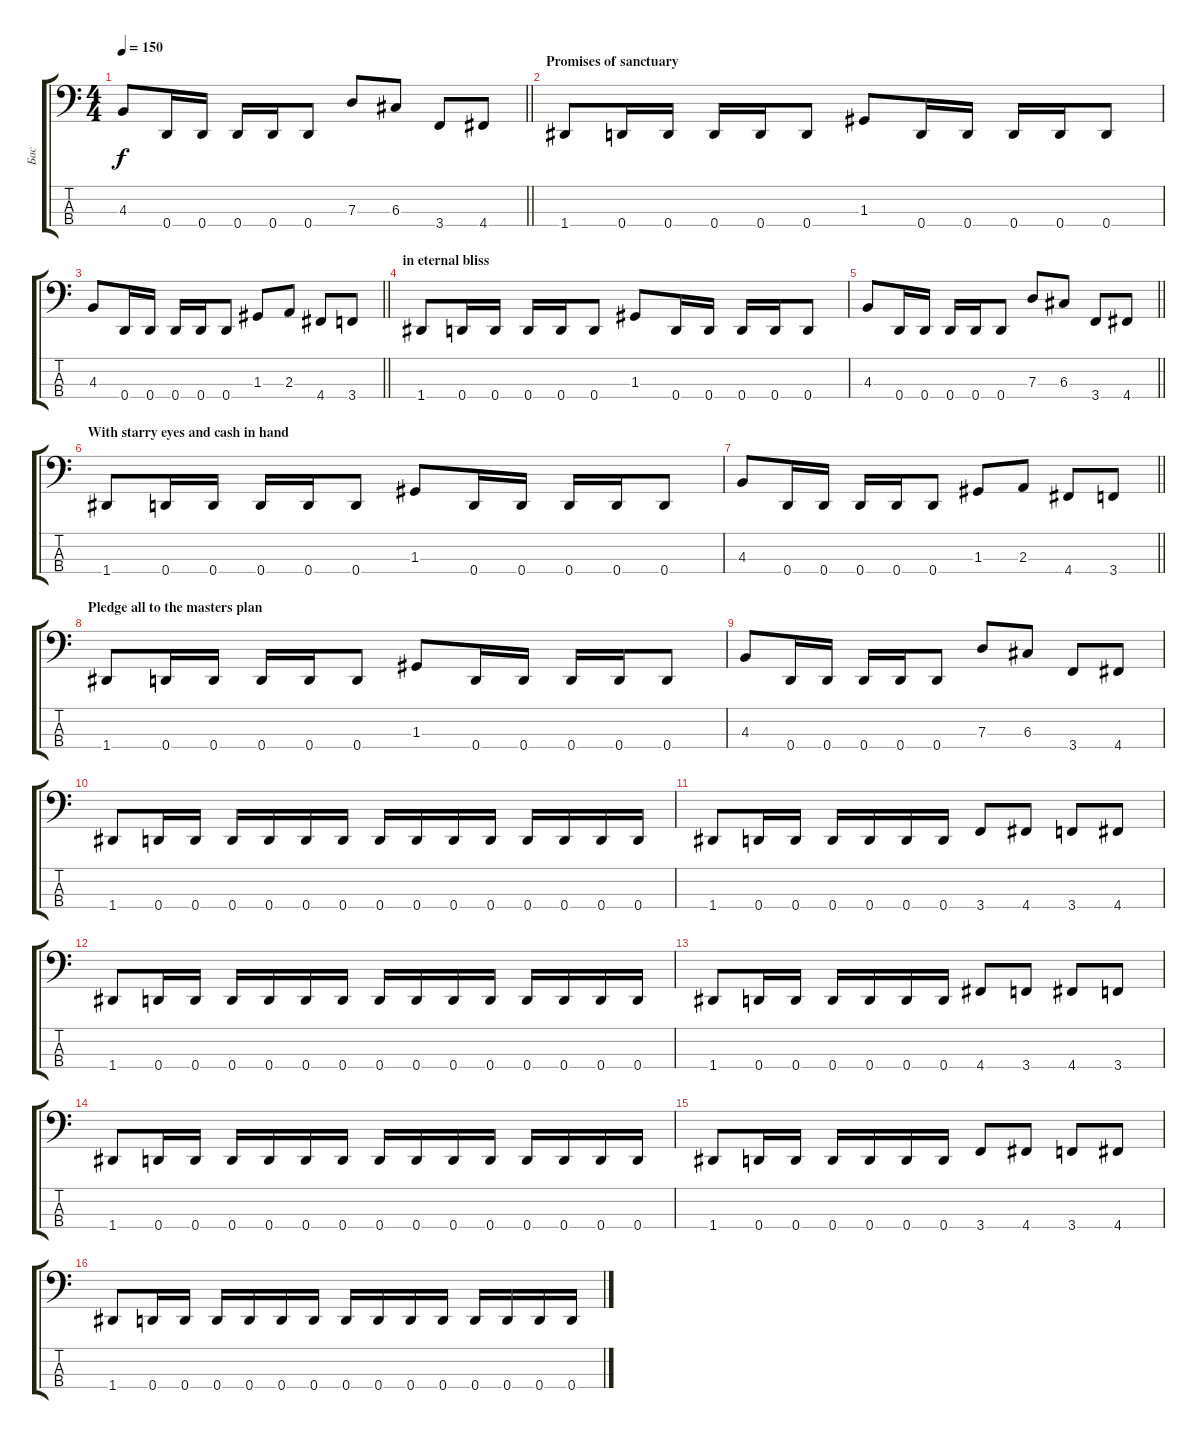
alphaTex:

\track ("Бас" "Бас") {instrument electricbassfinger}
\staff {score tabs}
\tuning (F2 C2 G1 D1) {hide}
\ts (4 4)
\tempo 150
\clef f4
\barLineRight lightlight
\ks c
4.3.8{dy f} 0.4.16 0.4.16 0.4.16 0.4.16 0.4.8 7.3.8 6.3.8 3.4.8 4.4.8 |
\section ("" "Promises of sanctuary")
1.4.8 0.4.16 0.4.16 0.4.16 0.4.16 0.4.8 1.3.8 0.4.16 0.4.16 0.4.16 0.4.16 0.4.8 |
\barLineRight lightlight
4.3.8 0.4.16 0.4.16 0.4.16 0.4.16 0.4.8 1.3.8 2.3.8 4.4.8 3.4.8 |
\section ("" "in eternal bliss")
1.4.8 0.4.16 0.4.16 0.4.16 0.4.16 0.4.8 1.3.8 0.4.16 0.4.16 0.4.16 0.4.16 0.4.8 |
\barLineRight lightlight
4.3.8 0.4.16 0.4.16 0.4.16 0.4.16 0.4.8 7.3.8 6.3.8 3.4.8 4.4.8 |
\section ("" "With starry eyes and cash in hand")
1.4.8 0.4.16 0.4.16 0.4.16 0.4.16 0.4.8 1.3.8 0.4.16 0.4.16 0.4.16 0.4.16 0.4.8 |
\barLineRight lightlight
4.3.8 0.4.16 0.4.16 0.4.16 0.4.16 0.4.8 1.3.8 2.3.8 4.4.8 3.4.8 |
\section ("" "Pledge all to the masters plan")
1.4.8 0.4.16 0.4.16 0.4.16 0.4.16 0.4.8 1.3.8 0.4.16 0.4.16 0.4.16 0.4.16 0.4.8 |
4.3.8 0.4.16 0.4.16 0.4.16 0.4.16 0.4.8 7.3.8 6.3.8 3.4.8 4.4.8 |
1.4.8 0.4.16 0.4.16 0.4.16 0.4.16 0.4.16 0.4.16 0.4.16 0.4.16 0.4.16 0.4.16 0.4.16 0.4.16 0.4.16 0.4.16 |
1.4.8 0.4.16 0.4.16 0.4.16 0.4.16 0.4.16 0.4.16 3.4.8 4.4.8 3.4.8 4.4.8 |
1.4.8 0.4.16 0.4.16 0.4.16 0.4.16 0.4.16 0.4.16 0.4.16 0.4.16 0.4.16 0.4.16 0.4.16 0.4.16 0.4.16 0.4.16 |
1.4.8 0.4.16 0.4.16 0.4.16 0.4.16 0.4.16 0.4.16 4.4.8 3.4.8 4.4.8 3.4.8 |
1.4.8 0.4.16 0.4.16 0.4.16 0.4.16 0.4.16 0.4.16 0.4.16 0.4.16 0.4.16 0.4.16 0.4.16 0.4.16 0.4.16 0.4.16 |
1.4.8 0.4.16 0.4.16 0.4.16 0.4.16 0.4.16 0.4.16 3.4.8 4.4.8 3.4.8 4.4.8 |
1.4.8 0.4.16 0.4.16 0.4.16 0.4.16 0.4.16 0.4.16 0.4.16 0.4.16 0.4.16 0.4.16 0.4.16 0.4.16 0.4.16 0.4.16
